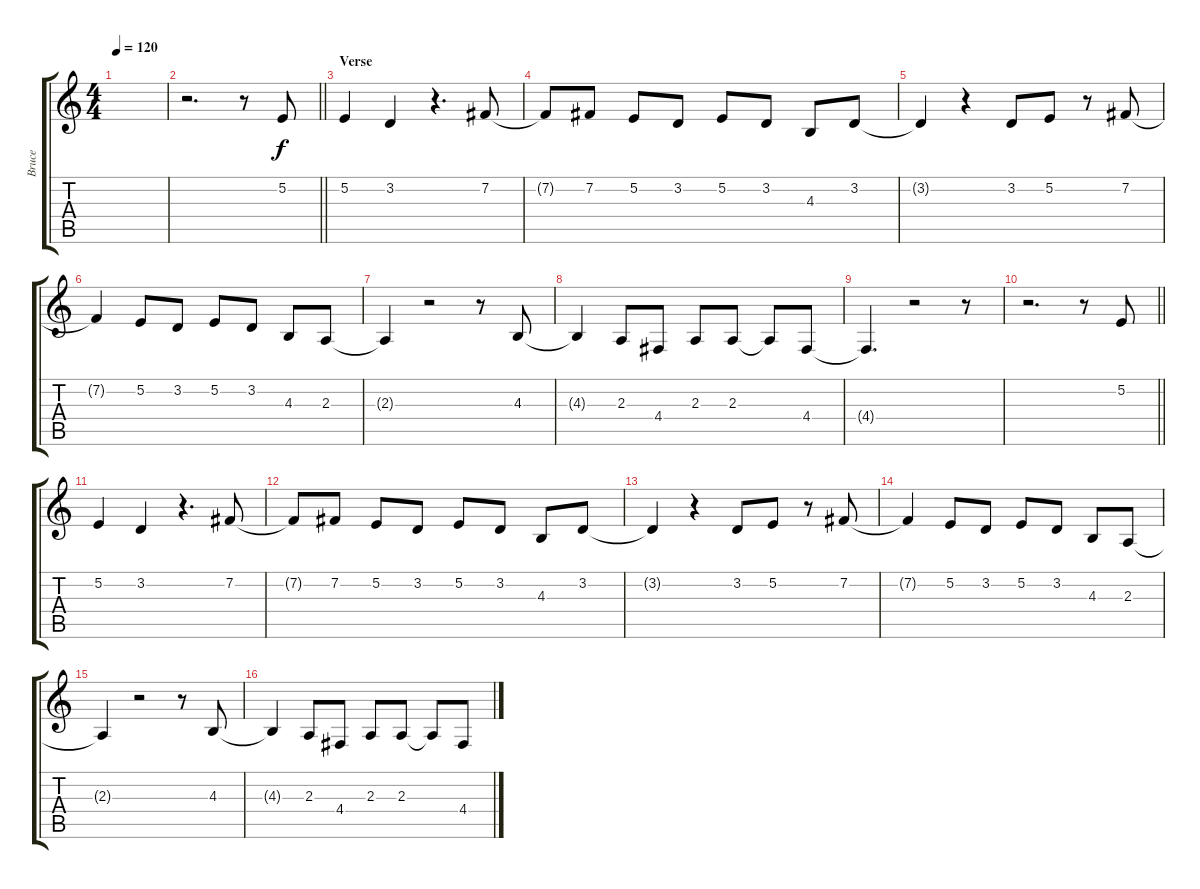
\track ("Bruce" "Bruce") {instrument lead6voice}
\staff {score tabs}
\tuning (E4 B3 G3 D3 A2 E2) {hide}
\ts (4 4)
\tempo 120
\clef g2
\ks c
|
\barLineRight lightlight
r.2{d} r.8 5.2.8 |
\section ("" "Verse")
5.2.4 3.2.4 r.4{d} 7.2.8 |
7.2{t}.8 7.2.8 5.2.8 3.2.8 5.2.8 3.2.8 4.3.8 3.2.8 |
3.2{t}.4 r.4 3.2.8 5.2.8 r.8 7.2.8 |
7.2{t}.4 5.2.8 3.2.8 5.2.8 3.2.8 4.3.8 2.3.8 |
2.3{t}.4 r.2 r.8 4.3.8 |
4.3{t}.4 2.3.8 4.4.8 2.3.8 2.3.8 2.3{t}.8 4.4.8 |
4.4{t}.4{d} r.2 r.8 |
\barLineRight lightlight
r.2{d} r.8 5.2.8 |
5.2.4 3.2.4 r.4{d} 7.2.8 |
7.2{t}.8 7.2.8 5.2.8 3.2.8 5.2.8 3.2.8 4.3.8 3.2.8 |
3.2{t}.4 r.4 3.2.8 5.2.8 r.8 7.2.8 |
7.2{t}.4 5.2.8 3.2.8 5.2.8 3.2.8 4.3.8 2.3.8 |
2.3{t}.4 r.2 r.8 4.3.8 |
4.3{t}.4 2.3.8 4.4.8 2.3.8 2.3.8 2.3{t}.8 4.4.8
